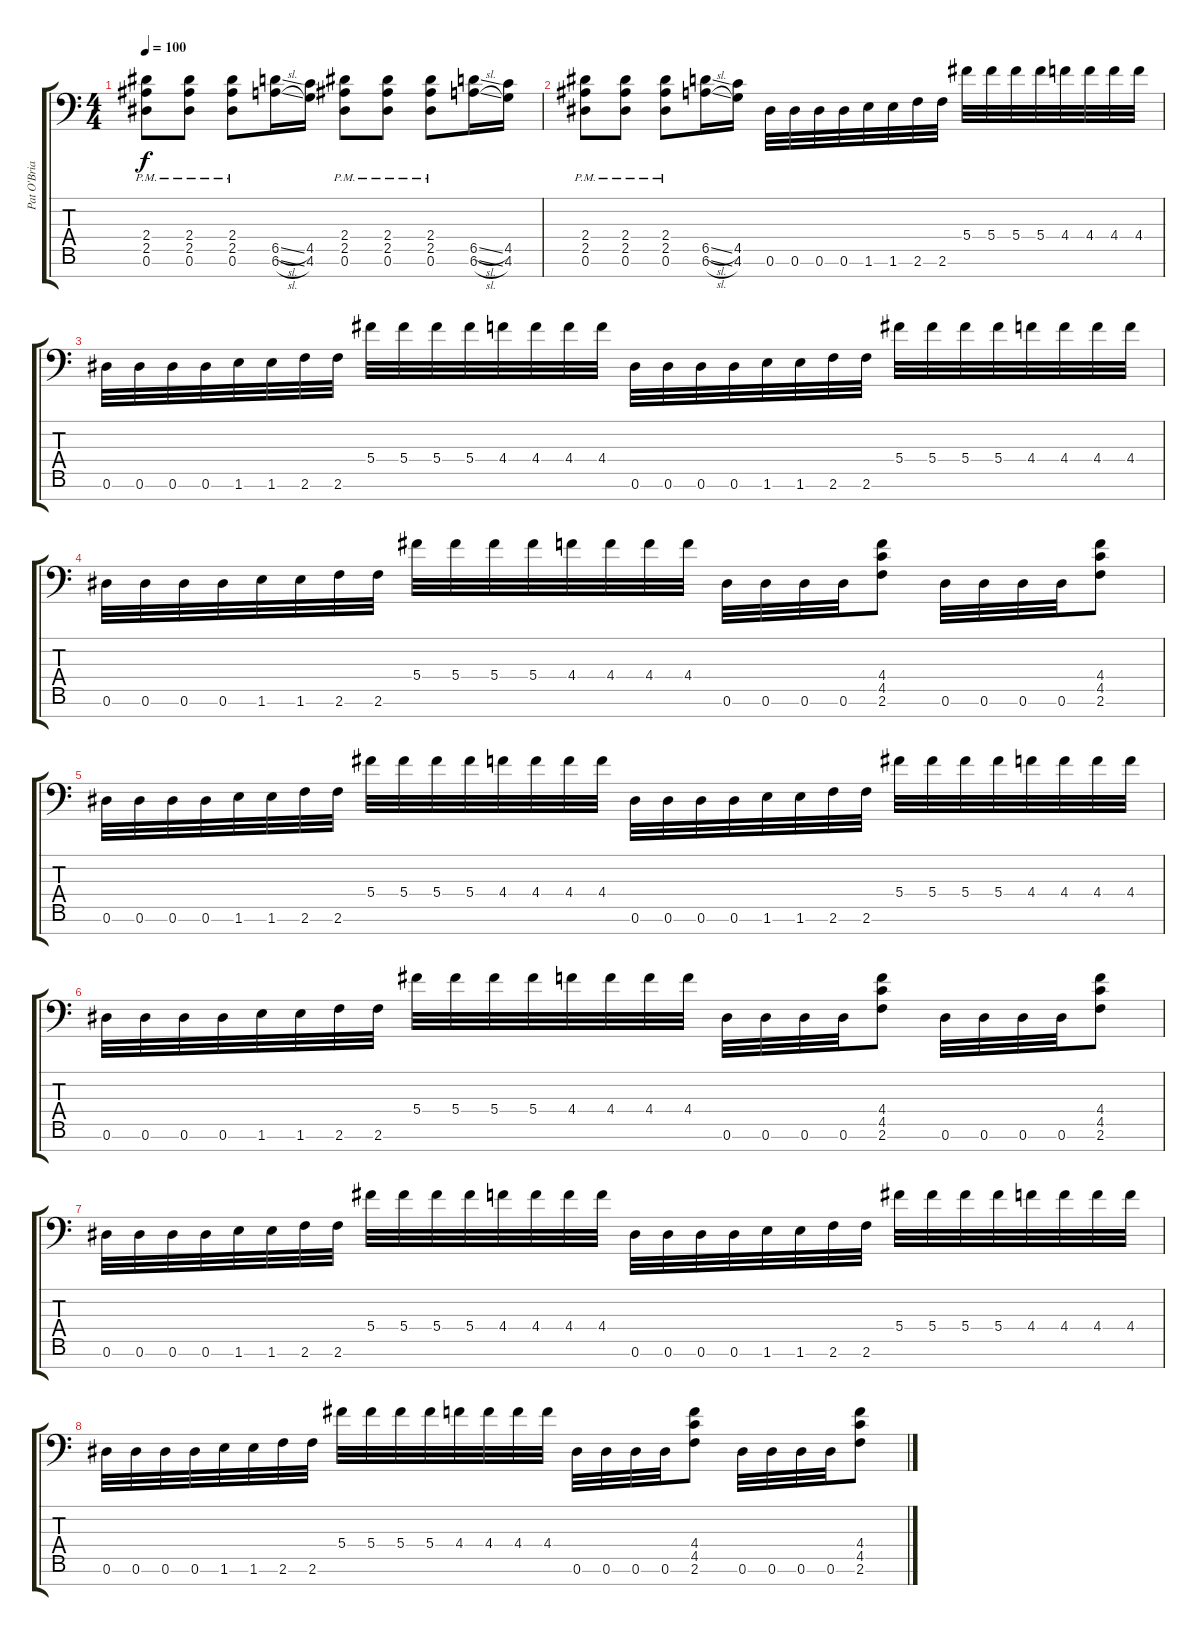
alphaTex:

\track ("Pat O'Brian" "Pat O'Bria") {instrument distortionguitar}
\staff {score tabs}
\tuning (Eb4 Bb3 Gb3 Db3 Ab2 Eb2 Bb1) {hide}
\ts (4 4)
\tempo 100
\clef f4
\ks c
(2.4{pm} 2.5{pm} 0.6{pm}).8{dy f} (2.4{pm} 2.5{pm} 0.6{pm}).8 (2.4{pm} 2.5{pm} 0.6{pm}).8 (6.5{sl} 6.6{sl}).16 (4.5 4.6).16 (2.4{pm} 2.5{pm} 0.6{pm}).8 (2.4{pm} 2.5{pm} 0.6{pm}).8 (2.4{pm} 2.5{pm} 0.6{pm}).8 (6.5{sl} 6.6{sl}).16 (4.5 4.6).16 |
(2.4{pm} 2.5{pm} 0.6{pm}).8 (2.4{pm} 2.5{pm} 0.6{pm}).8 (2.4{pm} 2.5{pm} 0.6{pm}).8 (6.5{sl} 6.6{sl}).16 (4.5 4.6).16 0.6.32 0.6.32 0.6.32 0.6.32 1.6.32 1.6.32 2.6.32 2.6.32 5.4.32 5.4.32 5.4.32 5.4.32 4.4.32 4.4.32 4.4.32 4.4.32 |
0.6.32 0.6.32 0.6.32 0.6.32 1.6.32 1.6.32 2.6.32 2.6.32 5.4.32 5.4.32 5.4.32 5.4.32 4.4.32 4.4.32 4.4.32 4.4.32 0.6.32 0.6.32 0.6.32 0.6.32 1.6.32 1.6.32 2.6.32 2.6.32 5.4.32 5.4.32 5.4.32 5.4.32 4.4.32 4.4.32 4.4.32 4.4.32 |
0.6.32 0.6.32 0.6.32 0.6.32 1.6.32 1.6.32 2.6.32 2.6.32 5.4.32 5.4.32 5.4.32 5.4.32 4.4.32 4.4.32 4.4.32 4.4.32 0.6.32 0.6.32 0.6.32 0.6.32 (4.4 4.5 2.6).8 0.6.32 0.6.32 0.6.32 0.6.32 (4.4 4.5 2.6).8 |
0.6.32 0.6.32 0.6.32 0.6.32 1.6.32 1.6.32 2.6.32 2.6.32 5.4.32 5.4.32 5.4.32 5.4.32 4.4.32 4.4.32 4.4.32 4.4.32 0.6.32 0.6.32 0.6.32 0.6.32 1.6.32 1.6.32 2.6.32 2.6.32 5.4.32 5.4.32 5.4.32 5.4.32 4.4.32 4.4.32 4.4.32 4.4.32 |
0.6.32 0.6.32 0.6.32 0.6.32 1.6.32 1.6.32 2.6.32 2.6.32 5.4.32 5.4.32 5.4.32 5.4.32 4.4.32 4.4.32 4.4.32 4.4.32 0.6.32 0.6.32 0.6.32 0.6.32 (4.4 4.5 2.6).8 0.6.32 0.6.32 0.6.32 0.6.32 (4.4 4.5 2.6).8 |
0.6.32 0.6.32 0.6.32 0.6.32 1.6.32 1.6.32 2.6.32 2.6.32 5.4.32 5.4.32 5.4.32 5.4.32 4.4.32 4.4.32 4.4.32 4.4.32 0.6.32 0.6.32 0.6.32 0.6.32 1.6.32 1.6.32 2.6.32 2.6.32 5.4.32 5.4.32 5.4.32 5.4.32 4.4.32 4.4.32 4.4.32 4.4.32 |
0.6.32 0.6.32 0.6.32 0.6.32 1.6.32 1.6.32 2.6.32 2.6.32 5.4.32 5.4.32 5.4.32 5.4.32 4.4.32 4.4.32 4.4.32 4.4.32 0.6.32 0.6.32 0.6.32 0.6.32 (4.4 4.5 2.6).8 0.6.32 0.6.32 0.6.32 0.6.32 (4.4 4.5 2.6).8
